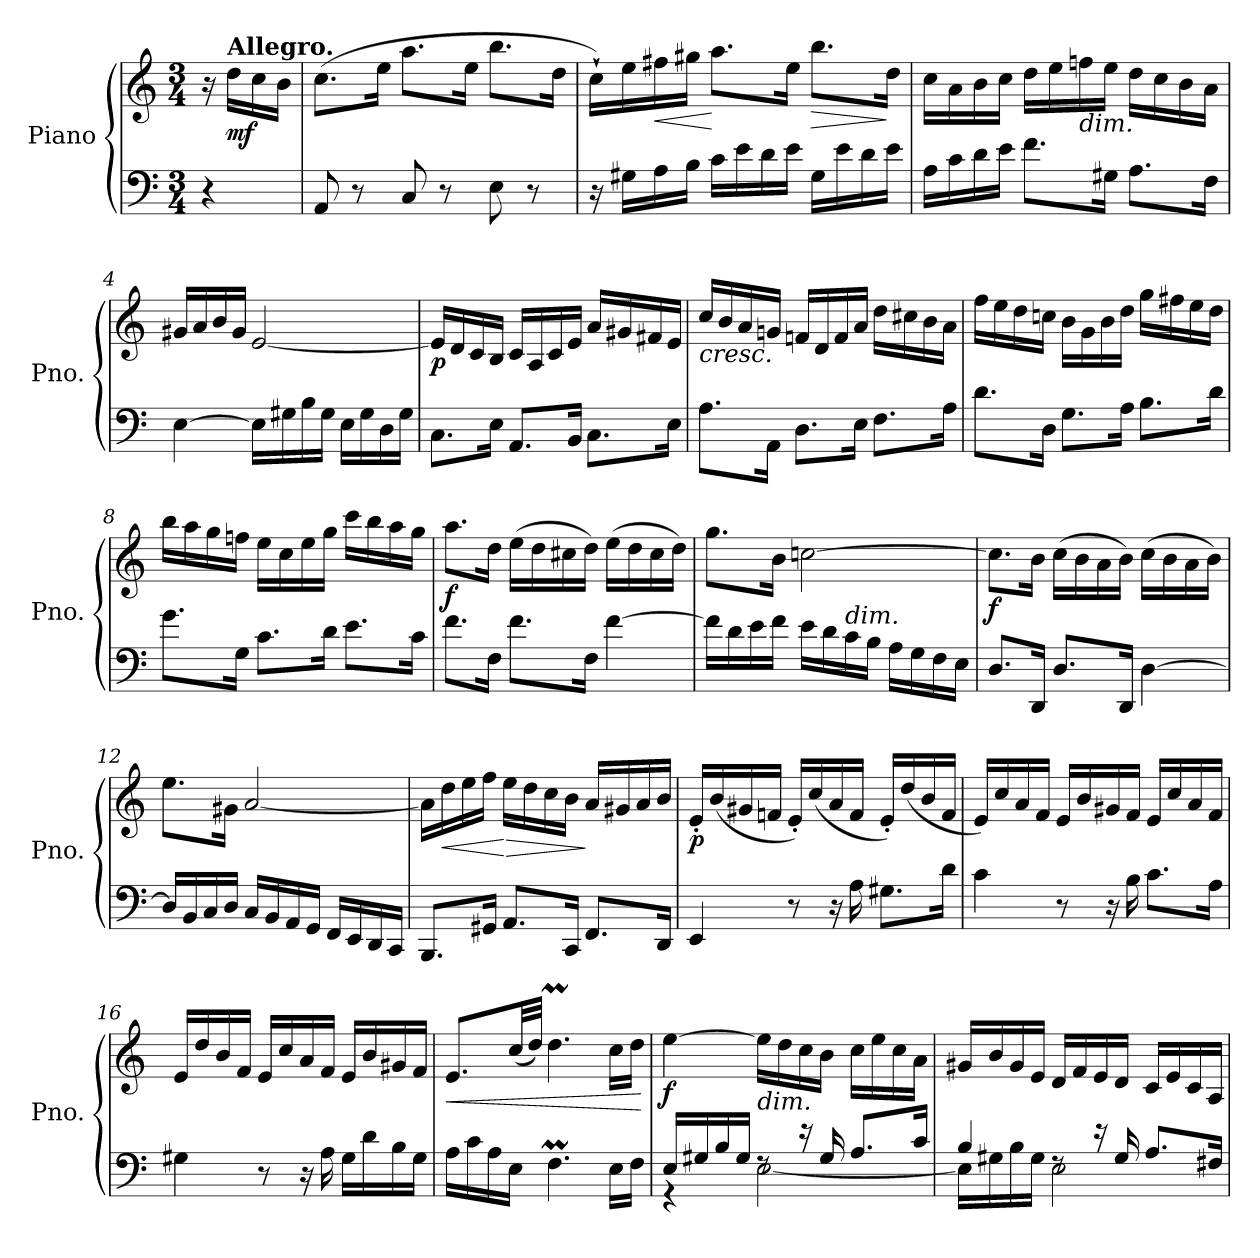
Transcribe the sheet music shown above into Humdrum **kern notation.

**kern	**kern	**dynam
*part1	*part1	*part1
*staff2	*staff1	*staff1/2
*I"Piano	*	*
*I'Pno.	*	*
*clefF4	*clefG2	*
*k[]	*k[]	*
*M3/4	*M3/4	*
=	=	=
4r	16r	.
*	*MM120	*
!	!LO:TX:a:B:t=Allegro.	!
!	!	!LO:DY:b
.	16dd\LL	mf
.	16cc\	.
.	16b\JJ	.
=1	=1	=1
8AA/	(>8.cc\L	.
8r	.	.
.	16ee\Jk	.
8C/	8.aa\L	.
8r	.	.
.	16ee\Jk	.
8E\	8.bb\L	.
8r	.	.
.	16dd\Jk	.
=2	=2	=2
16r	16cc`\LL)	.
!	!	!LO:DY:a=2
!	!	!LO:DY:n=1:a=2
16G#X\LL	16ee\	other-dynamics f
!	!	!LO:HP:b
16A\	16ff#X\	<
16B\JJ	16gg#X\JJ	.
16c\LL	8.aa\L	[
16e\	.	.
16d\	.	.
16e\JJ	16ee\Jk	.
!	!	!LO:HP:b
16G#\LL	8.bb\L	>
16e\	.	.
16d\	.	.
16e\JJ	16dd\Jk	]
!!LO:LB:g=z
=3	=3	=3
16A\LL	16cc\LL	.
16c\	16a\	.
16d\	16b\	.
16e\JJ	16cc\JJ	.
8.f\L	16dd\LL	.
.	16ee\	.
!	!LO:TX:b:i:t=dim.	!
.	16ffn\	.
16G#X\Jk	16ee\JJ	.
8.A\L	16dd\LL	.
.	16cc\	.
.	16b\	.
16F\Jk	16a\JJ	.
=4	=4	=4
[4E\	16g#X/LL	.
.	16a/	.
.	16b/	.
.	16g#/JJ	.
16E\LL]	[2e/	.
16G#X\	.	.
16B\	.	.
16G#\JJ	.	.
16E\LL	.	.
16G#\	.	.
16D\	.	.
16G#\JJ	.	.
!!LO:LB:g=z
=5	=5	=5
!	!	!LO:DY:b
8.C\L	16e/LL]	p
.	16d/	.
.	16c/	.
16E\Jk	16B/JJ	.
8.AA/L	16c/LL	.
.	16A/	.
.	16c/	.
16BB/Jk	16e/JJ	.
8.C\L	16a/LL	.
.	16g#X/	.
.	16f#X/	.
16E\Jk	16e/JJ	.
=6	=6	=6
!	!LO:TX:b:i:t=cresc.	!
8.A\L	16cc/LL	.
.	16b/	.
.	16a/	.
16AA\Jk	16gn/JJ	.
8.D\L	16fn/LL	.
.	16d/	.
.	16f/	.
16E\Jk	16a/JJ	.
8.F\L	16dd\LL	.
.	16cc#X\	.
.	16b\	.
16A\Jk	16a\JJ	.
!!LO:LB:g=z
=7	=7	=7
8.d\L	16ff\LL	.
.	16ee\	.
.	16dd\	.
16D\Jk	16ccn\JJ	.
8.G\L	16b\LL	.
.	16g\	.
.	16b\	.
16A\Jk	16dd\JJ	.
8.B\L	16gg\LL	.
.	16ff#X\	.
.	16ee\	.
16d\Jk	16dd\JJ	.
=8	=8	=8
8.g\L	16bb\LL	.
.	16aa\	.
.	16gg\	.
16G\Jk	16ffn\JJ	.
8.c\L	16ee\LL	.
.	16cc\	.
.	16ee\	.
16d\Jk	16gg\JJ	.
8.e\L	16ccc\LL	.
.	16bb\	.
.	16aa\	.
16c\Jk	16gg\JJ	.
!!LO:PB:g=z
=9	=9	=9
!	!	!LO:DY:b
8.f\L	8.aa\L	f
16F\Jk	16dd\Jk	.
8.f\L	(>16ee\LL	.
.	16dd\	.
.	16cc#X\	.
16F\Jk	16dd\JJ)	.
[4f\	(>16ee\LL	.
.	16dd\	.
.	16cc#\	.
.	16dd\JJ)	.
=10	=10	=10
16f\LL]	8.gg\L	.
16d\	.	.
16e\	.	.
16f\JJ	16b\Jk	.
16e\LL	[2ccn\	.
16d\	.	.
!LO:TX:a:i:t=dim.	!	!
16c\	.	.
16B\JJ	.	.
16A\LL	.	.
16G\	.	.
16F\	.	.
16E\JJ	.	.
!!LO:LB:g=z
=11	=11	=11
!	!	!LO:DY:b
8.D/L	8.cc\L]	f
16DD/Jk	16b\Jk	.
8.D/L	(>16cc\LL	.
.	16b\	.
.	16a\	.
16DD/Jk	16b\JJ)	.
[4D\	(>16cc\LL	.
.	16b\	.
.	16a\	.
.	16b\JJ)	.
=12	=12	=12
16D/LL]	8.ee\L	.
16BB/	.	.
16C/	.	.
16D/JJ	16g#X\Jk	.
16C/LL	[2a/	.
16BB/	.	.
16AA/	.	.
16GG/JJ	.	.
16FF/LL	.	.
16EE/	.	.
16DD/	.	.
16CC/JJ	.	.
!!LO:LB:g=z
=13	=13	=13
8.BBB/L	16a\LL]	.
!	!	!LO:HP:b
.	16dd\	<
.	16ee\	.
16GG#X/Jk	16ff\JJ	.
!	!	!LO:HP:n=1:b
8.AA/L	16ee\LL	[ >
.	16dd\	.
.	16cc\	.
16CC/Jk	16b\JJ	.
8.FF/L	16a/LL	]
.	16g#X/	.
.	16a/	.
16DD/Jk	16b/JJ	.
=14	=14	=14
!	!	!LO:DY:b
4EE/	16e'/LL	p
.	(<16b/	.
.	16g#X/	.
.	16fn/JJ	.
8r	16e'/LL)	.
.	(<16cc/	.
16r	16a/	.
16A\	16f/JJ	.
8.G#X\L	16e'/LL)	.
.	(<16dd/	.
.	16b/	.
16d\Jk	16f/JJ	.
!!LO:LB:g=z
=15	=15	=15
4c\	16e/LL)	.
.	16cc/	.
.	16a/	.
.	16f/JJ	.
8r	16e/LL	.
.	16b/	.
16r	16g#X/	.
16B\	16f/JJ	.
8.c\L	16e/LL	.
.	16cc/	.
.	16a/	.
16A\Jk	16f/JJ	.
=16	=16	=16
4G#X\	16e/LL	.
.	16dd/	.
.	16b/	.
.	16f/JJ	.
8r	16e/LL	.
.	16cc/	.
16r	16a/	.
16A\	16f/JJ	.
16G#\LL	16e/LL	.
16d\	16b/	.
16B\	16g#X/	.
16G#\JJ	16f/JJ	.
=17	=17	=17
!	!	!LO:HP:b
16A\LL	8.e/L	<
16c\	.	.
16A\	.	.
16E\JJ	(<32cc/LL	.
.	32dd/JJJ)	.
4.FM\	4.ddM\	.
16E\LL	16cc\LL	.
16F\JJ	16dd\JJ	.
.	.	[
!!LO:LB:g=z
=18	=18	=18
*^	*	*
!	!	!	!LO:DY:b
16E/LL	4r	[4ee\	f
16G#X/	.	.	.
16B/	.	.	.
16G#/JJ	.	.	.
!	!	!LO:TX:b:i:t=dim.	!
8rF	[2E\	16ee\LL]	.
.	.	16dd\	.
16r	.	16cc\	.
16G#/	.	16b\JJ	.
8.A/L	.	16cc\LL	.
.	.	16ee\	.
.	.	16cc\	.
16c/Jk	.	16a\JJ	.
=19	=19	=19	=19
4B/	16E\LL]	16g#X/LL	.
.	16G#X\	16b/	.
.	16B\	16g#/	.
.	16G#\JJ	16e/JJ	.
8rF	2E\	16d/LL	.
.	.	16f/	.
16r	.	16e/	.
16G#/	.	16d/JJ	.
8.A/L	.	16c/LL	.
.	.	16e/	.
.	.	16c/	.
16F#X/Jk	.	16A/JJ	.
*v	*v	*	*
=	=	=
*-	*-	*-
